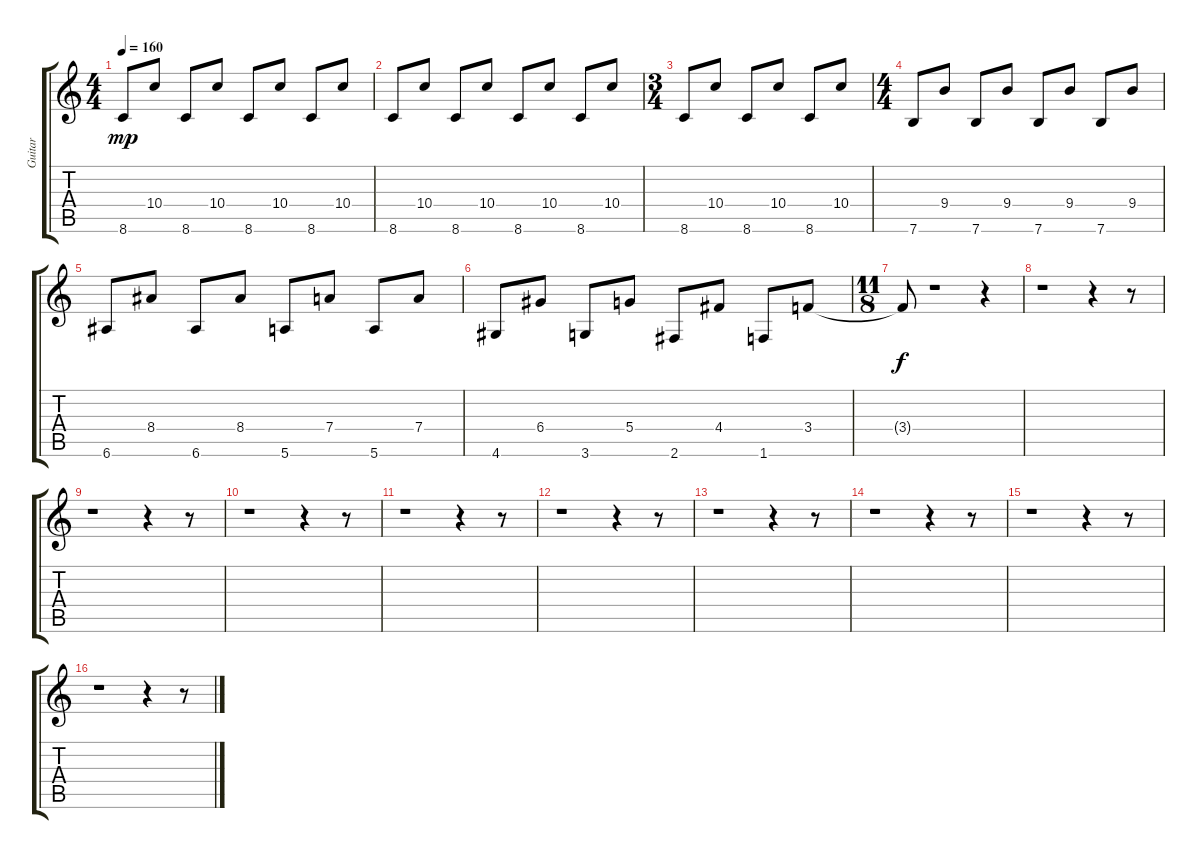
\track ("Guitar" "Guitar") {instrument electricguitarclean}
\staff {score tabs}
\tuning (E4 B3 G3 D3 A2 E2) {hide}
\ts (4 4)
\tempo 160
\clef g2
\ks c
8.6.8{dy mp} 10.4.8 8.6.8 10.4.8 8.6.8 10.4.8 8.6.8 10.4.8 |
8.6.8 10.4.8 8.6.8 10.4.8 8.6.8 10.4.8 8.6.8 10.4.8 |
\ts (3 4)
8.6.8 10.4.8 8.6.8 10.4.8 8.6.8 10.4.8 |
\ts (4 4)
7.6.8 9.4.8 7.6.8 9.4.8 7.6.8 9.4.8 7.6.8 9.4.8 |
6.6.8 8.4.8 6.6.8 8.4.8 5.6.8 7.4.8 5.6.8 7.4.8 |
4.6.8 6.4.8 3.6.8 5.4.8 2.6.8 4.4.8 1.6.8 3.4.8 |
\ts (11 8)
3.4{t}.8{dy f} r.1 r.4 |
r.1 r.4 r.8 |
r.1 r.4 r.8 |
r.1 r.4 r.8 |
r.1 r.4 r.8 |
r.1 r.4 r.8 |
r.1 r.4 r.8 |
r.1 r.4 r.8 |
r.1 r.4 r.8 |
r.1 r.4 r.8
